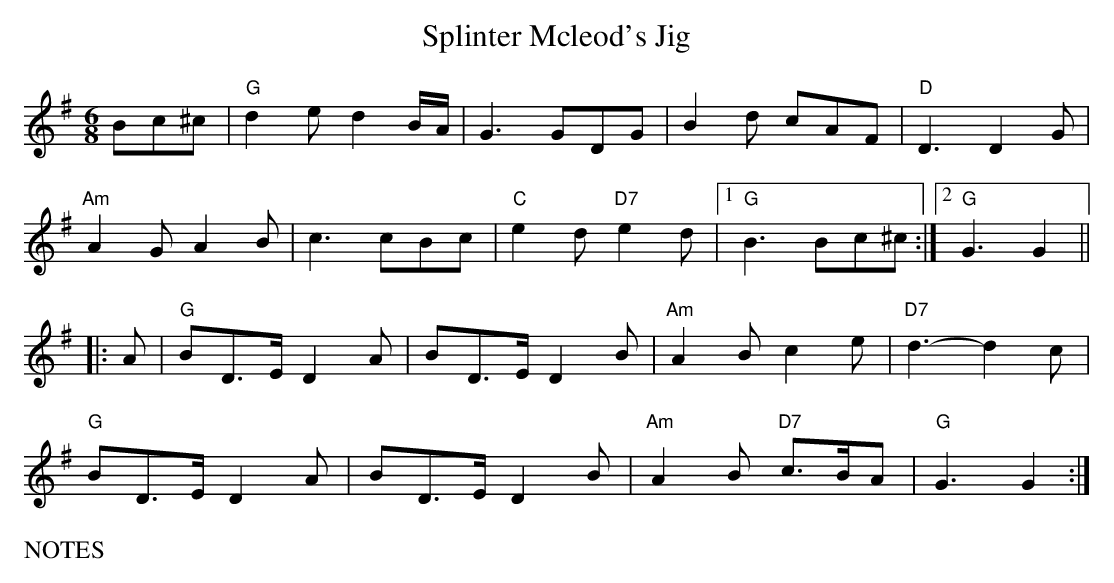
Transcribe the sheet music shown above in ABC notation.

X:1
T:Splinter Mcleod's Jig
M:6/8
L:1/8
K:G
Bc^c|"G"d2e d2B/A/|G3 GDG|B2d cAF|"D"D3 D2G|
"Am"A2G A2B|c3 cBc|"C"e2d "D7"e2d|1"G"B3Bc^c:|2"G"G3G2||
|:A|"G"BD>E D2A|BD>E D2B|"Am"A2B c2e|"D7"d3- d2c|
"G"BD>E D2A|BD>E D2B|"Am"A2B "D7"c>BA|"G"G3G2:|
%%begintext align
NOTES
